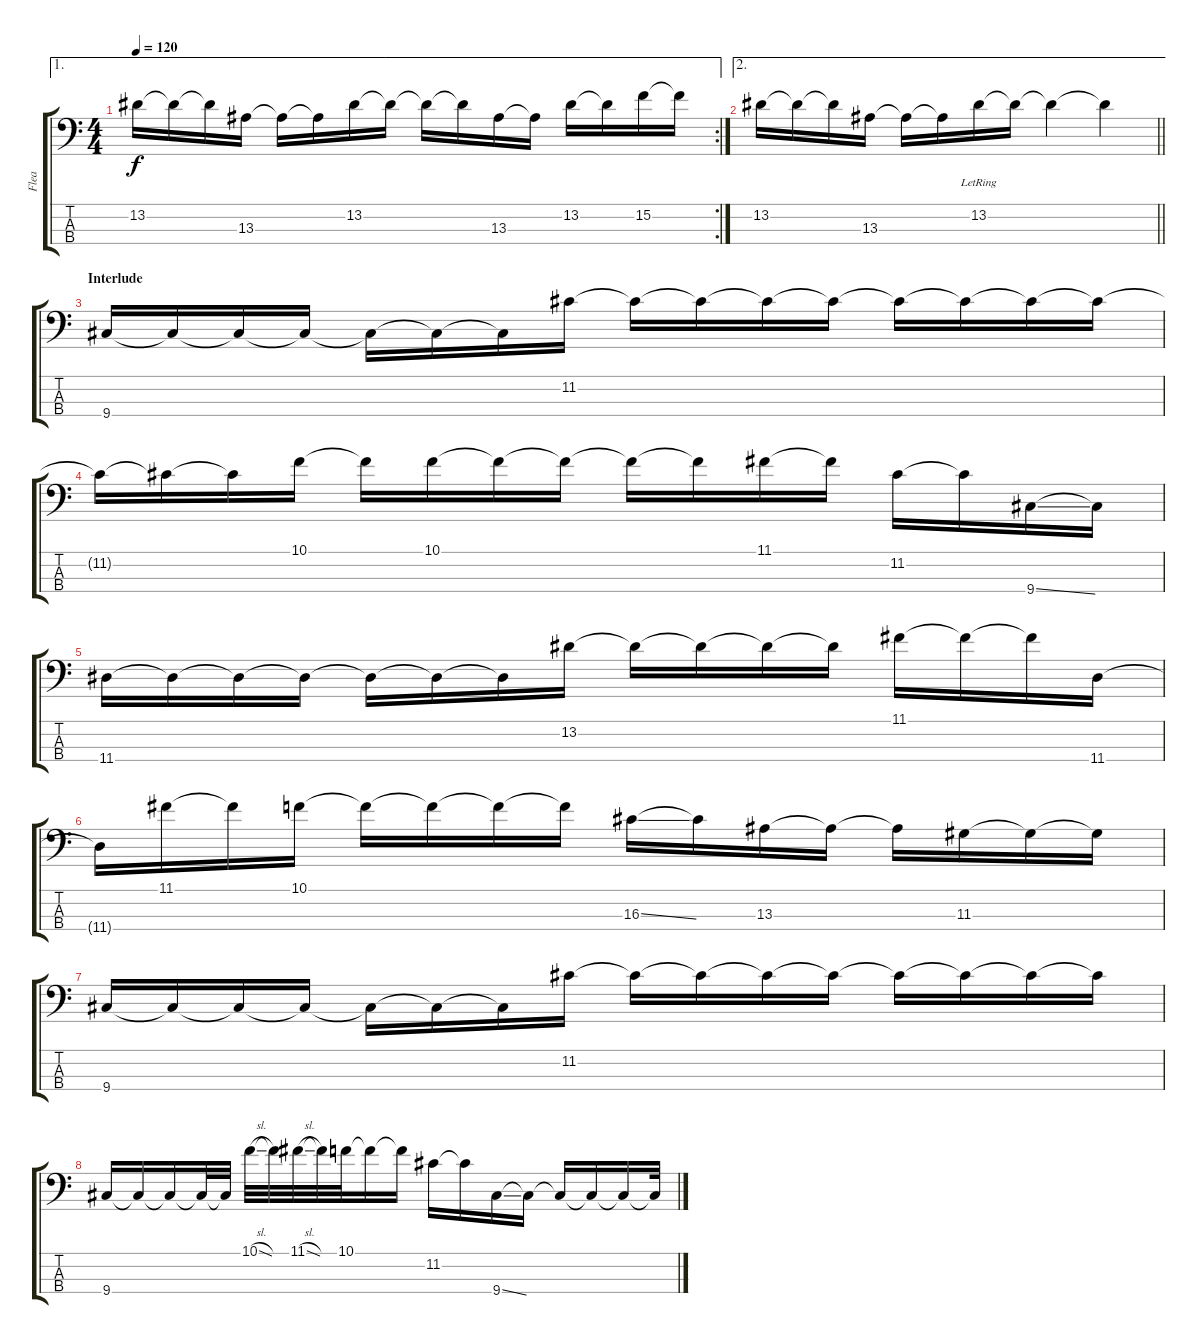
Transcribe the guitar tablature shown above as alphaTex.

\track ("Flea" "Flea") {instrument electricbassfinger}
\staff {score tabs}
\tuning (G2 D2 A1 E1) {hide}
\ae 1
\rc 2
\ts (4 4)
\tempo 120
\clef f4
\ks c
13.2.16{dy f} 13.2{t}.16 13.2{t}.16 13.3.16 13.3{t}.16 13.3{t}.16 13.2.16 13.2{t}.16 13.2{t}.16 13.2{t}.16 13.3.16 13.3{t}.16 13.2.16 13.2{t}.16 15.2.16 15.2{t}.16 |
\ae 2
\barLineRight lightlight
13.2.16 13.2{t}.16 13.2{t}.16 13.3.16 13.3{t}.16 13.3{t}.16 13.2{lr}.16 13.2{t}.16 13.2{t}.4 13.2{t}.4 |
\section ("" "Interlude")
9.4.16 9.4{t}.16 9.4{t}.16 9.4{t}.16 9.4{t}.16 9.4{t}.16 9.4{t}.16 11.2.16 11.2{t}.16 11.2{t}.16 11.2{t}.16 11.2{t}.16 11.2{t}.16 11.2{t}.16 11.2{t}.16 11.2{t}.16 |
11.2{t}.16 11.2{t}.16 11.2{t}.16 10.1.16 10.1{t}.16 10.1.16 10.1{t}.16 10.1{t}.16 10.1{t}.16 10.1{t}.16 11.1.16 11.1{t}.16 11.2.16 11.2{t}.16 9.4{ss}.16 9.4{t}.16 |
11.4.16 11.4{t}.16 11.4{t}.16 11.4{t}.16 11.4{t}.16 11.4{t}.16 11.4{t}.16 13.2.16 13.2{t}.16 13.2{t}.16 13.2{t}.16 13.2{t}.16 11.1.16 11.1{t}.16 11.1{t}.16 11.4.16 |
11.4{t}.16 11.1.16 11.1{t}.16 10.1.16 10.1{t}.16 10.1{t}.16 10.1{t}.16 10.1{t}.16 16.3{ss}.16 16.3{t}.16 13.3.16 13.3{t}.16 13.3{t}.16 11.3.16 11.3{t}.16 11.3{t}.16 |
9.4.16 9.4{t}.16 9.4{t}.16 9.4{t}.16 9.4{t}.16 9.4{t}.16 9.4{t}.16 11.2.16 11.2{t}.16 11.2{t}.16 11.2{t}.16 11.2{t}.16 11.2{t}.16 11.2{t}.16 11.2{t}.16 11.2{t}.16 |
9.4.16 9.4{t}.16 9.4{t}.16 9.4{t}.32 9.4{t}.32 10.1{sl}.32 10.1{t}.32 11.1{sl}.32 11.1{t}.32 10.1.32 10.1{t}.16 10.1{t}.16 11.2.16 11.2{t}.16 9.4{ss}.16 9.4{t}.16 9.4{t}.16 9.4{t}.16 9.4{t}.16 9.4{t}.32
